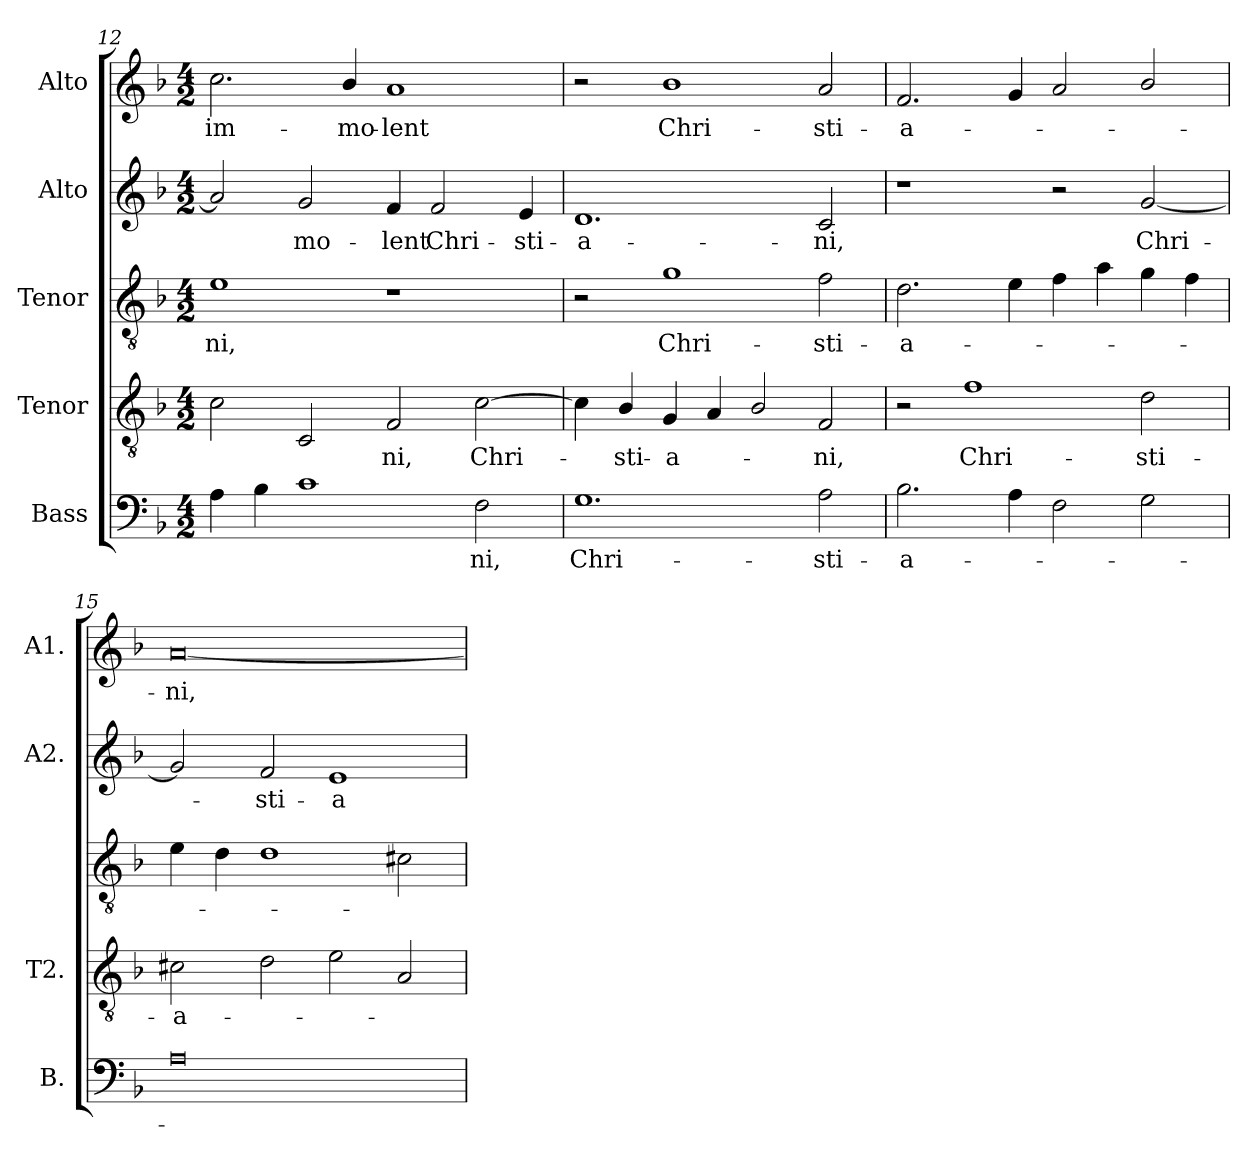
**kern	**text	**kern	**text	**kern	**text	**kern	**text	**kern	**text
*part5	*part5	*part4	*part4	*part3	*part3	*part2	*part2	*part1	*part1
*staff5	*staff5	*staff4	*staff4	*staff3	*staff3	*staff2	*staff2	*staff1	*staff1
*I"Bass	*	*I"Tenor	*	*I"Tenor	*	*I"Alto	*	*I"Alto	*
*I'B.	*	*I'T2.	*	*	*	*I'A2.	*	*I'A1.	*
*clefF4	*	*clefGv2	*	*clefGv2	*	*clefG2	*	*clefG2	*
*	*	*ITrd7c12	*	*ITrd7c12	*	*	*	*	*
*k[b-]	*	*k[b-]	*	*k[b-]	*	*k[b-]	*	*k[b-]	*
*F:	*	*F:	*	*F:	*	*F:	*	*F:	*
*M4/2	*	*M4/2	*	*M4/2	*	*M4/2	*	*M4/2	*
=12	=12	=12	=12	=12	=12	=12	=12	=12	=12
!	!	!	!	!	!LO:LY:b:color=#000000	!	!	!	!
!	!	!	!	!	!	!	!	!	!LO:LY:b:color=#000000
4Ai\	.	2Ci\	.	1Ei	-ni,	2ai/]	.	2.cci\	im-
4B-i\	.	.	.	.	.	.	.	.	.
!	!	!	!	!	!	!	!LO:LY:b:color=#000000	!	!
1ci	.	2CCi/	.	.	.	2gi/	-mo-	.	.
!	!	!	!	!	!	!	!	!	!LO:LY:b:color=#000000
.	.	.	.	.	.	.	.	4b-i/	-mo-
!	!	!	!LO:LY:b:color=#000000	!	!	!	!	!	!
!	!	!	!	!	!	!	!LO:LY:b:color=#000000	!	!
!	!	!	!	!	!	!	!	!	!LO:LY:b:color=#000000
.	.	2FFi/	-ni,	1r	.	4fi/	-lent	1ai	-lent
!	!	!	!	!	!	!	!LO:LY:b:color=#000000	!	!
.	.	.	.	.	.	2fi/	Chri-	.	.
!	!LO:LY:b:color=#000000	!	!	!	!	!	!	!	!
!	!	!	!LO:LY:b:color=#000000	!	!	!	!	!	!
2Fi\	-ni,	[2Ci\	Chri-	.	.	.	.	.	.
!	!	!	!	!	!	!	!LO:LY:b:color=#000000	!	!
.	.	.	.	.	.	4ei/	-sti-	.	.
!!LO:PB:g=z
=13	=13	=13	=13	=13	=13	=13	=13	=13	=13
!	!LO:LY:b:color=#000000	!	!	!	!	!	!	!	!
!	!	!	!	!	!	!	!LO:LY:b:color=#000000	!	!
1.Gi	Chri-	4Ci\]	.	2r	.	1.di	-a-	2r	.
!	!	!	!LO:LY:b:color=#000000	!	!	!	!	!	!
.	.	4BB-i/	-sti-	.	.	.	.	.	.
!	!	!	!LO:LY:b:color=#000000	!	!	!	!	!	!
!	!	!	!	!	!LO:LY:b:color=#000000	!	!	!	!
!	!	!	!	!	!	!	!	!	!LO:LY:b:color=#000000
.	.	4GGi/	-a-	1Gi	Chri-	.	.	1b-i	Chri-
.	.	4AAi/	.	.	.	.	.	.	.
.	.	2BB-i/	.	.	.	.	.	.	.
!	!LO:LY:b:color=#000000	!	!	!	!	!	!	!	!
!	!	!	!LO:LY:b:color=#000000	!	!	!	!	!	!
!	!	!	!	!	!LO:LY:b:color=#000000	!	!	!	!
!	!	!	!	!	!	!	!LO:LY:b:color=#000000	!	!
!	!	!	!	!	!	!	!	!	!LO:LY:b:color=#000000
2Ai\	-sti-	2FFi/	-ni,	2Fi\	-sti-	2ci/	-ni,	2ai/	-sti-
=14	=14	=14	=14	=14	=14	=14	=14	=14	=14
!	!LO:LY:b:color=#000000	!	!	!	!	!	!	!	!
!	!	!	!	!	!LO:LY:b:color=#000000	!	!	!	!
!	!	!	!	!	!	!	!	!	!LO:LY:b:color=#000000
2.B-i\	-a-	2r	.	2.Di\	-a-	1r	.	2.fi/	-a-
!	!	!	!LO:LY:b:color=#000000	!	!	!	!	!	!
.	.	1Fi	Chri-	.	.	.	.	.	.
4Ai\	.	.	.	4Ei\	.	.	.	4gi/	.
2Fi\	.	.	.	4Fi\	.	2r	.	2ai/	.
.	.	.	.	4Ai\	.	.	.	.	.
!	!	!	!LO:LY:b:color=#000000	!	!	!	!	!	!
!	!	!	!	!	!	!	!LO:LY:b:color=#000000	!	!
2Gi\	.	2Di\	-sti-	4Gi\	.	[2gi/	Chri-	2b-i/	.
.	.	.	.	4Fi\	.	.	.	.	.
=15	=15	=15	=15	=15	=15	=15	=15	=15	=15
!	!	!	!LO:LY:b:color=#000000	!	!	!	!	!	!
!	!	!	!	!	!	!	!	!	!LO:LY:b:color=#000000
0Ai	.	2C#Xi\	-a-	4Ei\	.	2gi/]	.	[0ai	-ni,
.	.	.	.	4Di\	.	.	.	.	.
!	!	!	!	!	!	!	!LO:LY:b:color=#000000	!	!
.	.	2Di\	.	1Di	.	2fi/	-sti-	.	.
!	!	!	!	!	!	!	!LO:LY:b:color=#000000	!	!
.	.	2Ei\	.	.	.	1ei	-a-	.	.
.	.	2AAi/	.	2C#Xi\	.	.	.	.	.
=	=	=	=	=	=	=	=	=	=
*-	*-	*-	*-	*-	*-	*-	*-	*-	*-
